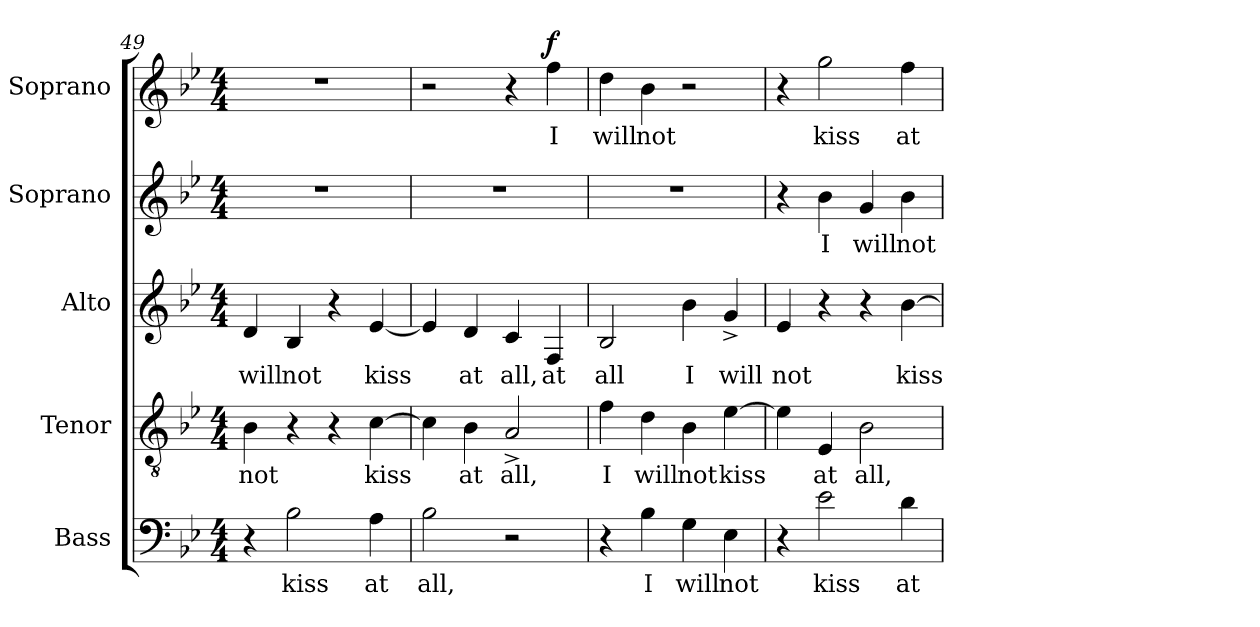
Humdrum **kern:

**kern	**text	**kern	**text	**kern	**text	**kern	**text	**kern	**text	**dynam
*part5	*part5	*part4	*part4	*part3	*part3	*part2	*part2	*part1	*part1	*part1
*staff5	*staff5	*staff4	*staff4	*staff3	*staff3	*staff2	*staff2	*staff1	*staff1	*staff1
*I"Bass	*	*I"Tenor	*	*I"Alto	*	*I"Soprano	*	*I"Soprano	*	*
*I'B.	*	*I'T.	*	*I'A.	*	*I'S.	*	*I'S.	*	*
!!LO:LB:g=z
*clefF4	*	*clefGv2	*	*clefG2	*	*clefG2	*	*clefG2	*	*
*	*	*ITrd7c12	*	*	*	*	*	*	*	*
*k[b-e-]	*	*k[b-e-]	*	*k[b-e-]	*	*k[b-e-]	*	*k[b-e-]	*	*
*B-:	*	*B-:	*	*B-:	*	*B-:	*	*B-:	*	*
*M4/4	*	*M4/4	*	*M4/4	*	*M4/4	*	*M4/4	*	*
=49	=49	=49	=49	=49	=49	=49	=49	=49	=49	=49
!	!	!	!LO:LY:b:color=#000000	!	!	!	!	!	!	!
!	!	!	!	!	!LO:LY:b:color=#000000	!	!	!	!	!
4r	.	4BB-i\	not	4di/	will	1r	.	1r	.	.
!	!LO:LY:b:color=#000000	!	!	!	!	!	!	!	!	!
!	!	!	!	!	!LO:LY:b:color=#000000	!	!	!	!	!
2B-i\	kiss	4r	.	4B-i/	not	.	.	.	.	.
.	.	4r	.	4r	.	.	.	.	.	.
!	!LO:LY:b:color=#000000	!	!	!	!	!	!	!	!	!
!	!	!	!LO:LY:b:color=#000000	!	!	!	!	!	!	!
!	!	!	!	!	!LO:LY:b:color=#000000	!	!	!	!	!
4Ai\	at	[4Ci\	kiss	[4e-i/	kiss	.	.	.	.	.
=50	=50	=50	=50	=50	=50	=50	=50	=50	=50	=50
!	!LO:LY:b:color=#000000	!	!	!	!	!	!	!	!	!
2B-i\	all,	4Ci\]	.	4e-i/]	.	1r	.	2r	.	.
!	!	!	!LO:LY:b:color=#000000	!	!	!	!	!	!	!
!	!	!	!	!	!LO:LY:b:color=#000000	!	!	!	!	!
.	.	4BB-i\	at	4di/	at	.	.	.	.	.
!	!	!	!LO:LY:b:color=#000000	!	!	!	!	!	!	!
!	!	!	!	!	!LO:LY:b:color=#000000	!	!	!	!	!
2r	.	2AA^i/	all,	4ci/	all,	.	.	4r	.	.
!	!	!	!	!	!LO:LY:b:color=#000000	!	!	!	!	!
!	!	!	!	!	!	!	!	!	!LO:LY:b:color=#000000	!
.	.	.	.	4Fi/	at	.	.	4ffi\	I	f
=51	=51	=51	=51	=51	=51	=51	=51	=51	=51	=51
!	!	!	!LO:LY:b:color=#000000	!	!	!	!	!	!	!
!	!	!	!	!	!LO:LY:b:color=#000000	!	!	!	!	!
!	!	!	!	!	!	!	!	!	!LO:LY:b:color=#000000	!
4r	.	4Fi\	I	2B-i/	all	1r	.	4ddi\	will	.
!	!LO:LY:b:color=#000000	!	!	!	!	!	!	!	!	!
!	!	!	!LO:LY:b:color=#000000	!	!	!	!	!	!	!
!	!	!	!	!	!	!	!	!	!LO:LY:b:color=#000000	!
4B-i\	I	4Di\	will	.	.	.	.	4b-i\	not	.
!	!LO:LY:b:color=#000000	!	!	!	!	!	!	!	!	!
!	!	!	!LO:LY:b:color=#000000	!	!	!	!	!	!	!
!	!	!	!	!	!LO:LY:b:color=#000000	!	!	!	!	!
4Gi\	will	4BB-i\	not	4b-i\	I	.	.	2r	.	.
!	!LO:LY:b:color=#000000	!	!	!	!	!	!	!	!	!
!	!	!	!LO:LY:b:color=#000000	!	!	!	!	!	!	!
!	!	!	!	!	!LO:LY:b:color=#000000	!	!	!	!	!
4E-i\	not	[4E-i\	kiss	4g^i/	will	.	.	.	.	.
=52	=52	=52	=52	=52	=52	=52	=52	=52	=52	=52
!	!	!	!	!	!LO:LY:b:color=#000000	!	!	!	!	!
4r	.	4E-i\]	.	4e-i/	not	4r	.	4r	.	.
!	!LO:LY:b:color=#000000	!	!	!	!	!	!	!	!	!
!	!	!	!LO:LY:b:color=#000000	!	!	!	!	!	!	!
!	!	!	!	!	!	!	!LO:LY:b:color=#000000	!	!	!
!	!	!	!	!	!	!	!	!	!LO:LY:b:color=#000000	!
2e-i\	kiss	4EE-i/	at	4r	.	4b-i\	I	2ggi\	kiss	.
!	!	!	!LO:LY:b:color=#000000	!	!	!	!	!	!	!
!	!	!	!	!	!	!	!LO:LY:b:color=#000000	!	!	!
.	.	2BB-i\	all,	4r	.	4gi/	will	.	.	.
!	!LO:LY:b:color=#000000	!	!	!	!	!	!	!	!	!
!	!	!	!	!	!LO:LY:b:color=#000000	!	!	!	!	!
!	!	!	!	!	!	!	!LO:LY:b:color=#000000	!	!	!
!	!	!	!	!	!	!	!	!	!LO:LY:b:color=#000000	!
4di\	at	.	.	[4b-i\	kiss	4b-i\	not	4ffi\	at	.
=	=	=	=	=	=	=	=	=	=	=
*-	*-	*-	*-	*-	*-	*-	*-	*-	*-	*-
